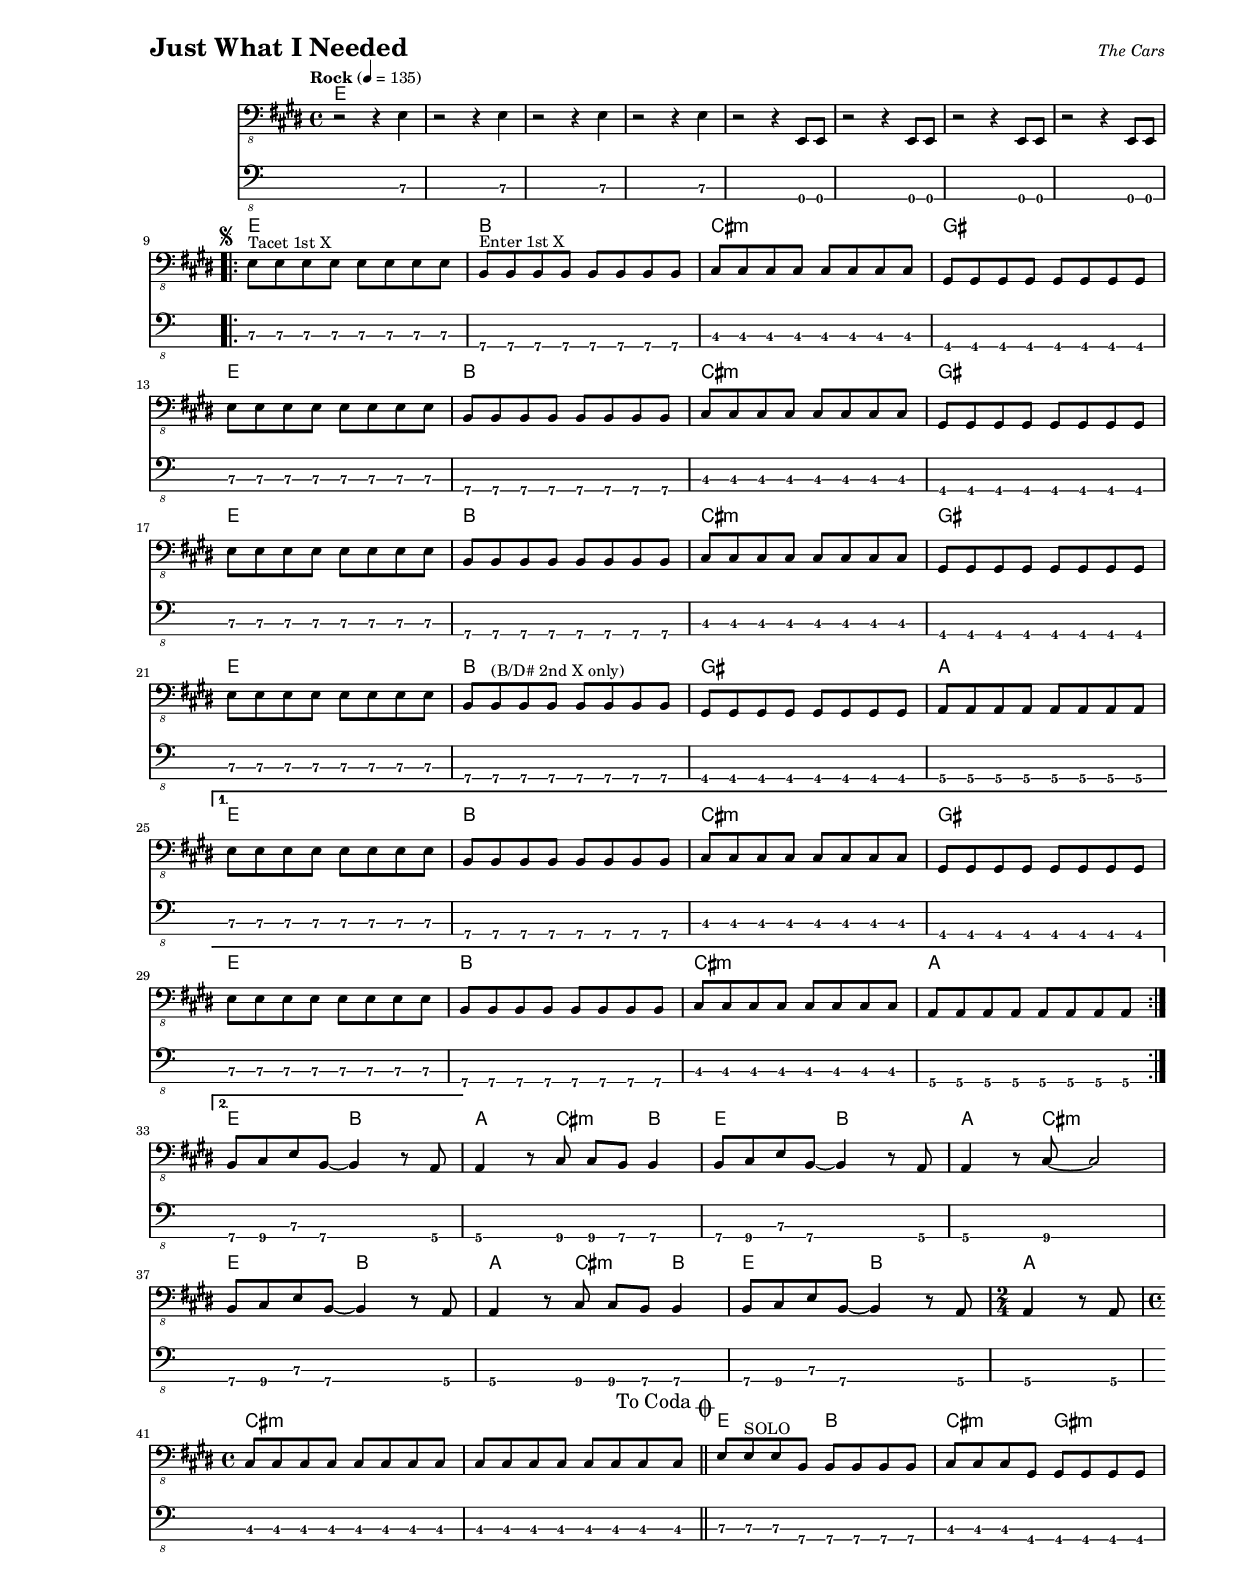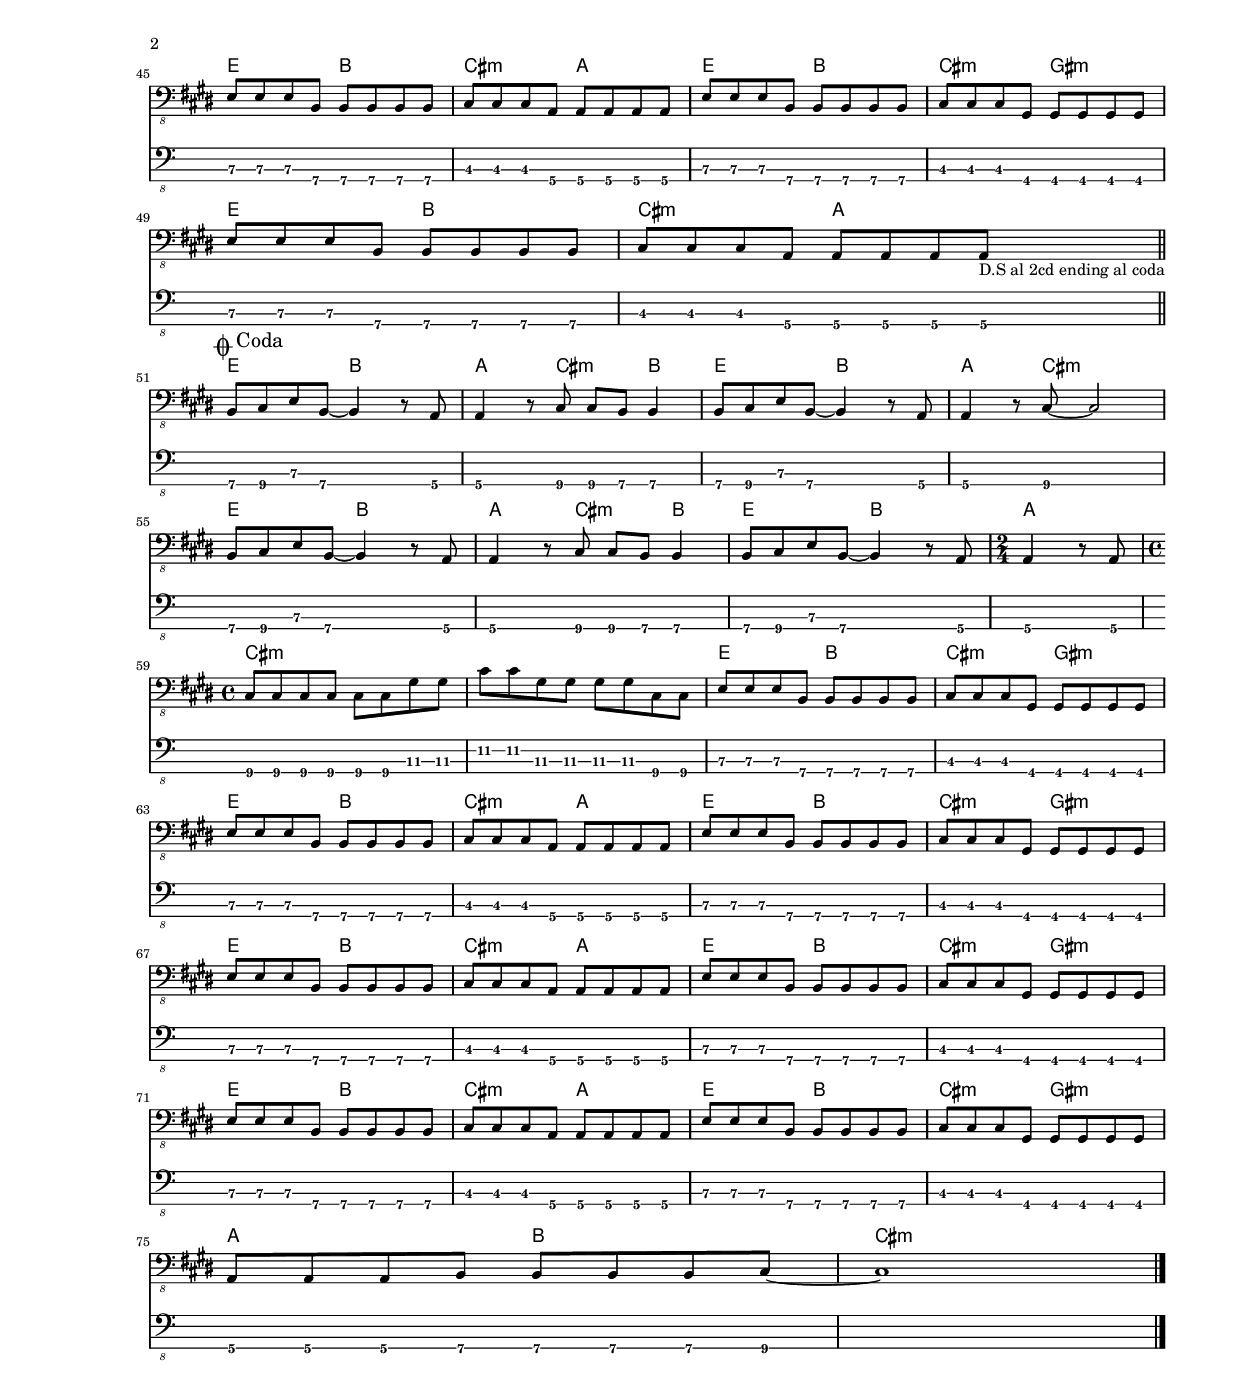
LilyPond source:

% LilyBin

\version "2.18.0"
\include "english.ly"

\header {
  piece = \markup { \fontsize #4 \bold "Just What I Needed" }
  opus = \markup { \italic "The Cars" }
}

\paper { 
  left-margin = 1.0 \in
  right-margin = 0.5 \in
  top-margin = 0.5 \in
  bottom-margin = 1.0 \in
}

#(set-global-staff-size 14)

DSfine = {
  \once \override Score.RehearsalMark #'break-visibility = #'#(#t #t #f)
  \mark \markup { \small "D.S. al fine" }
}

DS = {
  \once \override Score.RehearsalMark #'break-visibility = #'#(#t #t #f)
  \mark \markup { \small "D.S." }
}

DCfine = {
  \once \override Score.RehearsalMark #'break-visibility = #'#(#t #t #f)
  \mark \markup { \small "D.C. al fine" }
}

DCcoda = {
  \once \override Score.RehearsalMark #'break-visibility = #'#(#t #t #f)
  \mark \markup { \small "D.C. al coda" }
}

DScoda = {
  \once \override Score.RehearsalMark #'break-visibility = #'#(#t #t #f)
  \mark \markup { \small "D.S. al coda" }
}

Fine = {
  \once \override Score.RehearsalMark #'break-visibility = #'#(#t #t #f)
  \mark \markup { \small \italic "fine" }
}

GotoCoda = {
  \once \override Score.RehearsalMark #'break-visibility = #'#(#t #t #f)
  \mark \markup { "To Coda" \musicglyph #"scripts.coda" }
}

Coda = {
  \once \override Score.RehearsalMark #'break-visibility = #'#(#f #t #t)
  \mark \markup { \musicglyph #"scripts.coda" "Coda" }
}

Segno = {
  \once \override Score.RehearsalMark #'break-visibility = #'#(#f #t #t)
  \mark \markup { \small \musicglyph #"scripts.segno" }
}

cbreak = { 
  \break
} 

sbreak = { \break }

global = {
  \time 4/4
  \tempo "Rock" 4 = 135
}

my_notes = \relative c {
  \clef "bass_8"
  \key e \major

  r2 r4 e,\3 | r2 r4 e\3 | r2 r4 e\3 | r2 r4 e\3 |
  r2 r4 e,8 e | r2 r4 e8 e |  r2 r4 e8 e | r2 r4 e8 e |
	
  \sbreak
  \repeat volta 2 {
    \Segno
    e'8\3^"Tacet 1st X" e\3 e\3 e\3 e\3 e\3 e\3 e\3 | 
    b\4^"Enter 1st X" b\4 b\4 b\4 b\4 b\4 b\4 b\4 | cs cs cs cs cs cs cs cs | gs gs gs gs gs gs gs gs |
    \cbreak
    e'8\3 e\3 e\3 e\3 e\3 e\3 e\3 e\3 | b\4 b\4 b\4 b\4 b\4 b\4 b\4 b\4 | cs cs cs cs cs cs cs cs | gs gs gs gs gs gs gs gs |
    \cbreak
    e'8\3 e\3 e\3 e\3 e\3 e\3 e\3 e\3 | b\4 b\4  b\4 b\4 b\4 b\4 b\4 b\4 | cs cs cs cs cs cs cs cs | gs gs gs gs gs gs gs gs |
    \cbreak
    e'8\3 e\3 e\3 e\3 e\3 e\3 e\3 e\3 | b\4 b\4^"(B/D# 2nd X only)" b\4 b\4 b\4 b\4 b\4 b\4 | gs gs gs gs gs gs gs gs | a\4 a\4 a\4 a\4 a\4 a\4 a\4 a\4 |
  }
  \alternative {	
    {	
      \cbreak
      e'8\3 e\3 e\3 e\3 e\3 e\3 e\3 e\3 | b\4 b\4 b\4 b\4 b\4 b\4 b\4 b\4 | cs cs cs cs cs cs cs cs | gs gs gs gs gs gs gs gs |
      \cbreak
      e'8\3 e\3 e\3 e\3 e\3 e\3 e\3 e\3 | b\4 b\4 b\4 b\4 b\4 b\4 b\4 b\4 | cs cs cs cs cs cs cs cs | a\4 a\4 a\4 a\4 a\4 a\4 a\4 a\4 |
    }
    {
      \cbreak
      b8\4 cs\4 e\3 b\4 ~b4 r8 a\4 | 
    }
  }
  
  a4\4 r8 cs\4 cs\4 b\4 b4\4 | b8\4 cs\4 e\3 b\4 ~b4 r8 a\4 | a4\4 r8 cs8\4 ~cs2 |
  \cbreak
  b8\4 cs\4 e\3 b\4 ~b4 r8 a\4 | a4\4 r8 cs\4 cs\4 b\4 b4\4 | b8\4 cs\4 e\3 b\4 ~b4 r8 a\4 |
  \time 2/4 a4\4 r8 a\4 | 

  \sbreak
  \time 4/4
  cs8 cs cs cs cs cs cs cs | cs cs cs cs cs cs cs \GotoCoda cs \bar "||" 	
  e8\3 e\3^"SOLO" e\3 b\4 b\4 b\4 b\4 b\4 | cs cs cs gs gs gs gs gs |
  \cbreak
  e'8\3 e\3 e\3 b\4 b\4 b\4 b\4 b\4 | cs cs cs a\4 a\4 a\4 a\4 a\4 |
  e'\3 e\3 e\3 b\4 b\4 b\4 b\4 b\4 | cs cs cs gs gs gs gs gs |
  \cbreak
  e'8\3 e\3 e\3 b\4 b\4 b\4 b\4 b\4 | cs cs cs a\4 a\4 a\4 a\4 a\4-"D.S al 2cd ending al coda" \bar "||"
  
  \sbreak
  \Coda
  b8\4 cs\4 e\3 b\4 ~b4 r8 a\4 | a4\4 r8 cs\4 cs\4 b\4 b4\4 | 
  b8\4 cs\4 e\3 b\4 ~b4 r8 a\4 | a4\4 r8 cs8\4 ~cs2 |
  \cbreak
  b8\4 cs\4 e\3 b\4 ~b4 r8 a\4 | a4\4 r8 cs\4 cs\4 b\4 b4\4 | 
  b8\4 cs\4 e\3 b\4 ~b4 r8 a\4 | \time 2/4 a4\4 r8 a\4 | 

  \cbreak
  \time 4/4
  cs8\4 cs\4 cs\4 cs\4 cs\4 cs\4 gs'\3 gs\3 | cs\2 cs\2 gs\3 gs\3 gs\3 gs\3 cs,\4 cs\4 |
  e\3 e\3 e\3 b\4 b\4 b\4 b\4 b\4 | cs\3 cs\3 cs\3 gs gs gs gs gs |
  
  \cbreak
  e'\3 e\3 e\3 b\4 b\4 b\4 b\4 b\4 | cs cs cs a\4 a\4 a\4 a\4 a\4 | 
  e'\3 e\3 e\3 b\4 b\4 b\4 b\4 b\4 | cs\3 cs\3 cs\3 gs gs gs gs gs |
  
  \cbreak
  e'\3 e\3 e\3 b\4 b\4 b\4 b\4 b\4 | cs cs cs a\4 a\4 a\4 a\4 a\4 | 
  e'\3 e\3 e\3 b\4 b\4 b\4 b\4 b\4 | cs\3 cs\3 cs\3 gs gs gs gs gs |

  \cbreak
  e'\3 e\3 e\3 b\4 b\4 b\4 b\4 b\4 | cs cs cs a\4 a\4 a\4 a\4 a\4 | 
  e'\3 e\3 e\3 b\4 b\4 b\4 b\4 b\4 | cs\3 cs\3 cs\3 gs gs gs gs gs |

  \cbreak
  a\4 a\4 a\4 b\4 b\4 b\4 b\4 cs\4~ | cs1 \bar "|."
}

my_chords = \chordmode {
  e1 | s | s | s |
  s | s | s | s |
  \repeat volta 2 {
    e1 | b | cs:min | gs |
    e1 | b | cs:min | gs |
    e1 | b | cs:min | gs |
    e1 | b | gs | a |
  }
  \alternative {
    {  e1 | b | cs:min | gs | e1 | b | cs:min | a | }
    { e2 b | }
  }
  
  a4. cs:min b4 | e2 b | a4 s8 cs8:min ~cs2:min |
  e2 b | a4. cs:min b4 | e2 b  | \time 2/4 a2 |
  
  \time 4/4
  cs1:min | cs1:min | e2 b | cs:min gs:min | 
  e2 b2 | cs:min a | e b | cs:min gs:min | 
  e b | cs:min a|
  
  e2 b | a4. cs:min b4 | e2 b | a4 s8 cs8:min ~cs2:min |
  e2 b | a4. cs:min b4 | e2 b  | \time 2/4 a2 |
  
  \time 4/4
  cs1:min | cs1:min | e2 b | cs:min gs:min | 
  e2 b | cs:min a | e b | cs:min gs:min |
  e b | cs:min a | e b | cs:min gs:min |
  e b | cs:min a | e b | cs:min gs:min |
  a b  | cs1:min |
}


ticktock = \drummode {
  \repeat unfold 40 {
    hiwoodblock 4 lowoodblock lowoodblock lowoodblock
  }
}

my_music = <<
  \new ChordNames {
    \set ChordNames.midiInstrument = "percussive organ"
    \set ChordNames.midiMaximumVolume = #0.2
    \set chordChanges = ##t
    \global
    \my_chords
  }
  \new Staff {
    \set Staff.midiInstrument = #"electric bass (finger)"
    \set Staff.midiMinimumVolume = #0.7
    \set Staff.midiMaximumVolume = #0.95
    \global
    \my_notes
  }
  \tag #'scoreOnly
  \new TabStaff
    \with { stringTunings = #bass-tuning } 
  { 
    %%\set TabStaff.minimumFret = #3f
    %%\set TabStaff.restrainOpenStrings = ##t
    \global
    \my_notes
  }
  \tag #'midiOnly
  \new DrumStaff = TickTock <<
    \new DrumVoice = "ticktock" {
      \set DrumStaff.instrumentName = "TickTock"
      \set DrumStaff.midiMaximumVolume = #0.7
      \global
      \ticktock
    }
  >>
>>
  
\score {
  \removeWithTag #'midiOnly \my_music
  \layout {
    \context {
      \Score \override StringNumber #'stencil = ##f 
    }
  }
}

\score {
  \removeWithTag #'scoreOnly \unfoldRepeats \my_music
  \midi {}
}
